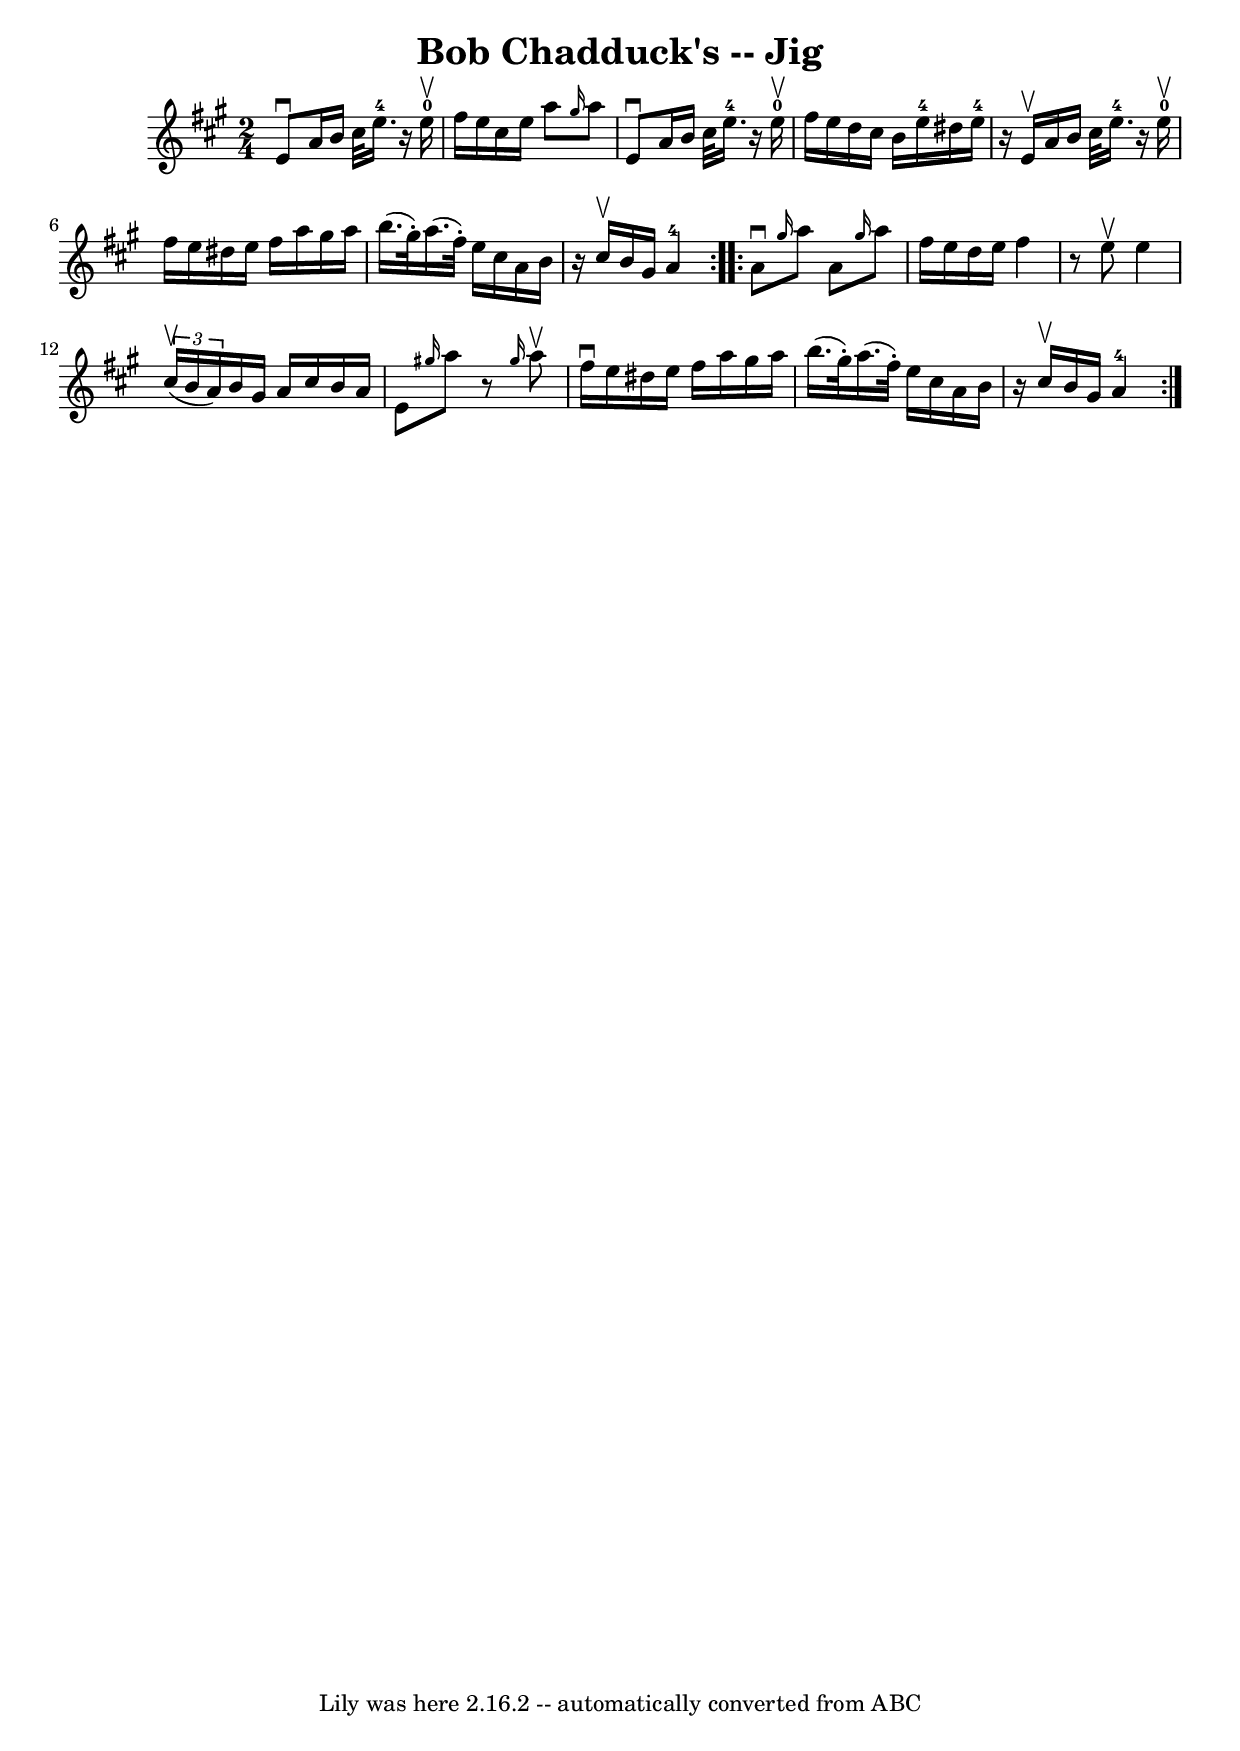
\version "2.16.2"
\include "Mammoth.ily"
\header {
  %% book = "Ryan's Mammoth Collection"
  crossRefNumber = "1"
  footnotes = "\\\\113 633"
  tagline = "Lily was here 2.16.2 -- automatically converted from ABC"
  title = "Bob Chadduck's -- Jig"

}
voicedefault =  {



  \repeat volta 2 {

    \time 2/4 
    \key a \major
    e'8^\downbow a'16 b'16 cis''32 e''16.-4   r16 e''16-0^\upbow   |
    fis''16 e''16 cis''16    
    e''16 a''8  \grace { gis''16  
		       } a''8    |
    e'8^\downbow a'16 
    b'16 cis''32 e''16.-4   r16 e''16-0^\upbow   |
    
    fis''16 e''16 d''16 cis''16 b'16 e''16-4 dis''16 e''16-4   |
    r16 e'16^\upbow a'16 b'16 cis''32 e''16.-4   
    r16 e''16-0^\upbow   |
    fis''16 e''16 dis''16 e''16    
    fis''16 a''16 gis''16 a''16    |
    b''16. (gis''32-.)   
    a''16. (fis''32-.) e''16 cis''16 a'16 b'16    |
    r16 
    cis''16^\upbow b'16 gis'16 a'4-4   
  }     
  \repeat volta 2 {
    a'8^\downbow \grace { gis''16  
		     } a''8 a'8  \grace { gis''16  
					} a''8    |
    fis''16 e''16 d''16 e''16 fis''4    |
    r8 e''8^\upbow e''4    |
    \times 2/3 { cis''16^\upbow(b'16 a'16) 

	       } b'16 gis'16 a'16 cis''16 b'16 a'16    |
    e'8  
    \grace { gis''!16  
	   } a''8    r8 \grace { gis''16  
			       } a''8^\upbow    |
    fis''16^\downbow e''16 dis''16 e''16 fis''16 a''16    
    gis''16 a''16    |
    b''16. (gis''32-.) a''16. (fis''32-.) e''16 cis''16 a'16 b'16    |
    r16 cis''16^\upbow   
    b'16 gis'16 a'4-4   
  }   

}

\score{
  <<

    \context Staff="default"
    {
      \voicedefault 
      
    }

  >>
  \layout {
    
  }
  \midi {
  }

}
